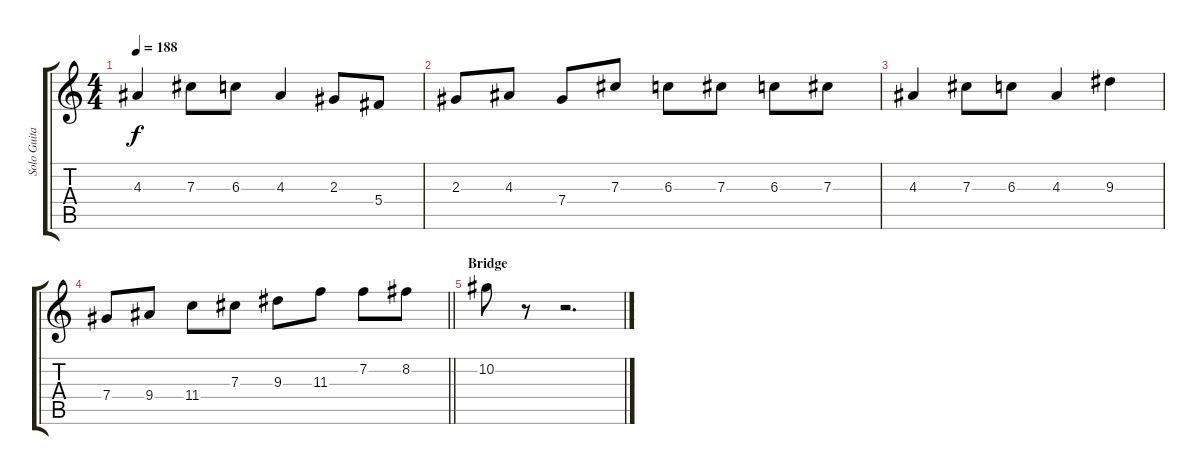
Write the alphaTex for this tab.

\track ("Solo Guitar" "Solo Guita") {instrument distortionguitar}
\staff {score tabs}
\tuning (Eb4 Bb3 Gb3 Db3 Ab2 Db2) {hide}
\ts (4 4)
\tempo 188
\clef g2
\ks c
4.3.4{dy f} 7.3.8 6.3.8 4.3.4 2.3.8 5.4.8 |
2.3.8 4.3.8 7.4.8 7.3.8 6.3.8 7.3.8 6.3.8 7.3.8 |
4.3.4 7.3.8 6.3.8 4.3.4 9.3.4 |
\barLineRight lightlight
7.4.8 9.4.8 11.4.8 7.3.8 9.3.8 11.3.8 7.2.8 8.2.8 |
\section ("" "Bridge")
10.2.8 r.8 r.2{d}
